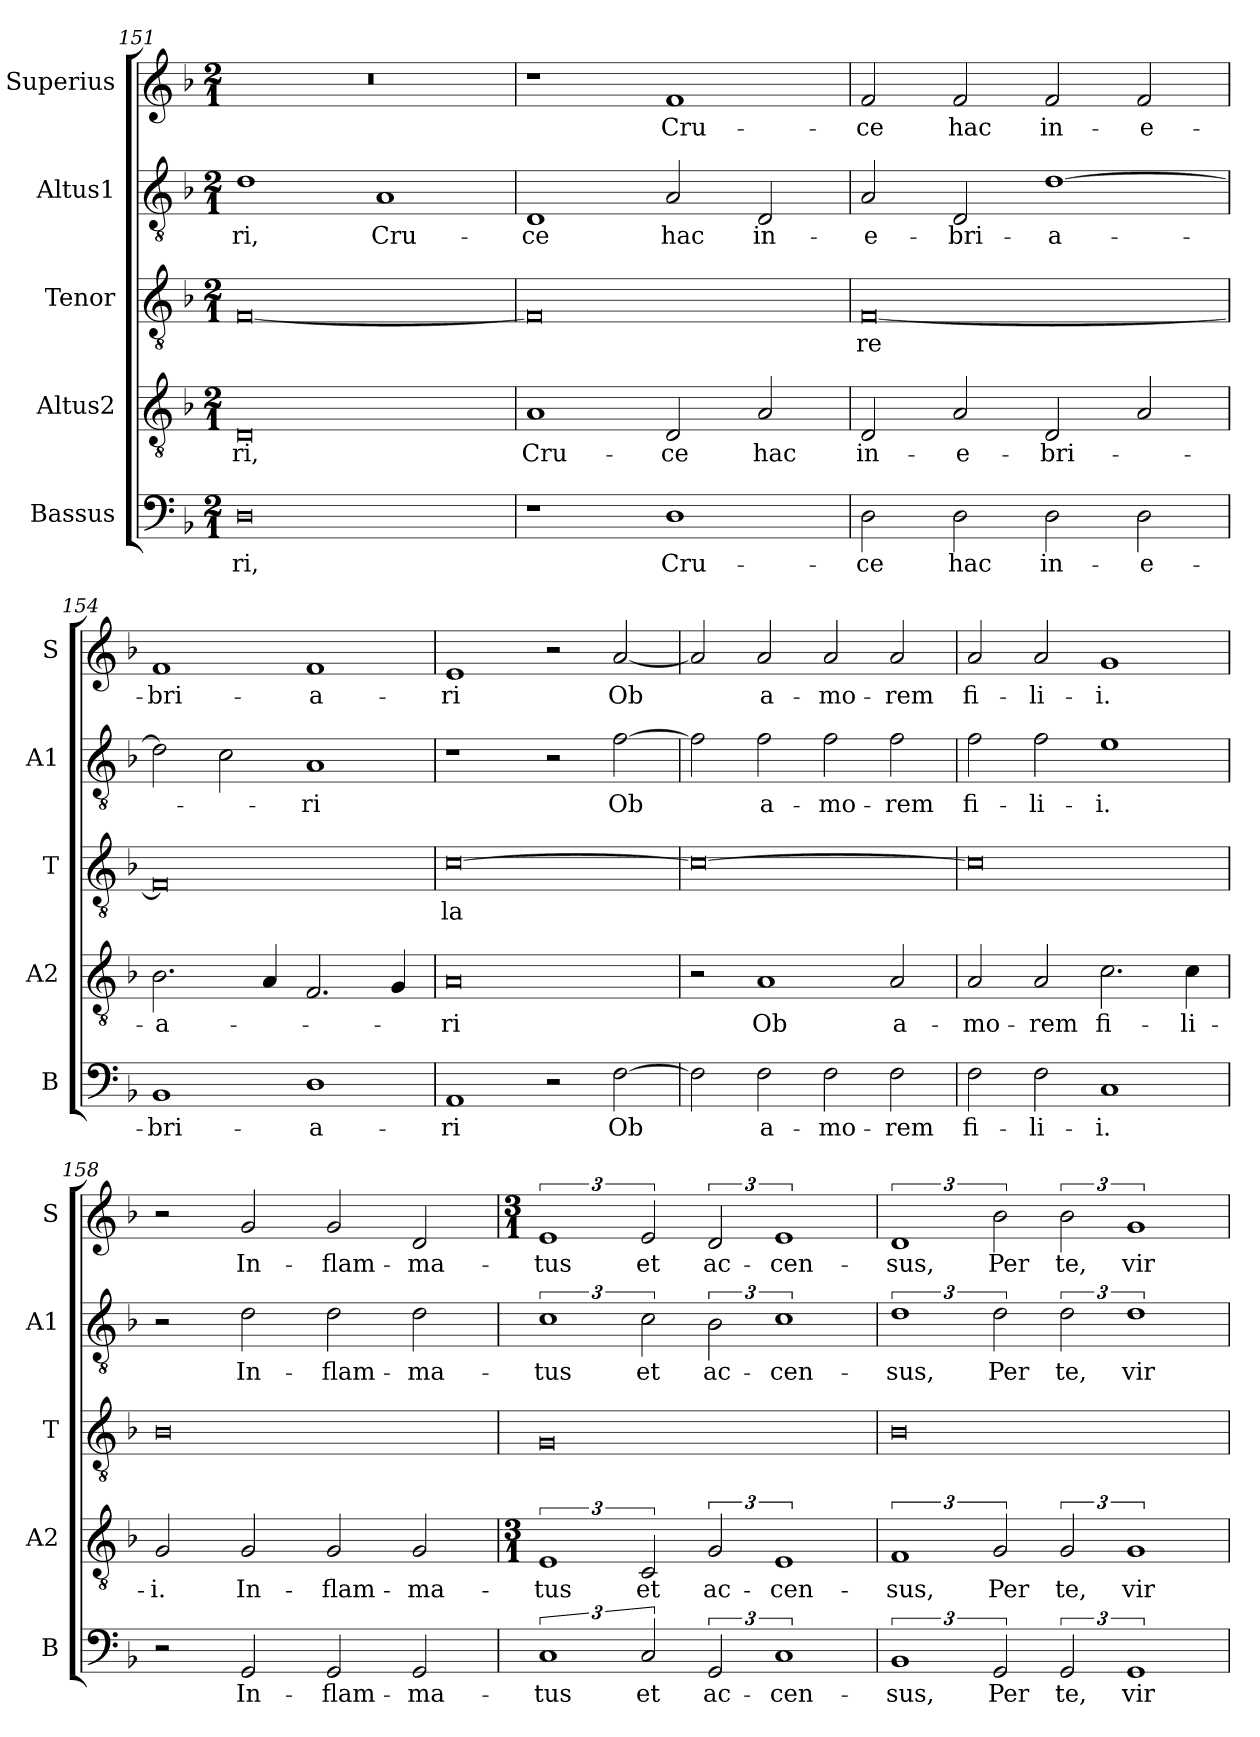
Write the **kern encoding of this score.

**kern	**text	**kern	**text	**kern	**text	**kern	**text	**kern	**text
*part5	*part5	*part4	*part4	*part3	*part3	*part2	*part2	*part1	*part1
*staff5	*staff5	*staff4	*staff4	*staff3	*staff3	*staff2	*staff2	*staff1	*staff1
*I"Bassus	*	*I"Altus2	*	*I"Tenor	*	*I"Altus1	*	*I"Superius	*
*I'B	*	*I'A2	*	*I'T	*	*I'A1	*	*I'S	*
*clefF4	*	*clefGv2	*	*clefGv2	*	*clefGv2	*	*clefG2	*
*k[b-]	*	*k[b-]	*	*k[b-]	*	*k[b-]	*	*k[b-]	*
*M2/1	*	*M2/1	*	*M2/1	*	*M2/1	*	*M2/1	*
=151	=151	=151	=151	=151	=151	=151	=151	=151	=151
0D	-ri,	0D	-ri,	[0F	.	1d	-ri,	0r	.
.	.	.	.	.	.	1A	Cru-	.	.
=152	=152	=152	=152	=152	=152	=152	=152	=152	=152
1r	.	1A	Cru-	0F]	.	1D	-ce	1r	.
1D	Cru-	2D/	-ce	.	.	2A/	hac	1f	Cru-
.	.	2A/	hac	.	.	2D/	in-	.	.
=153	=153	=153	=153	=153	=153	=153	=153	=153	=153
2D\	-ce	2D/	in-	[0F	-re	2A/	-e-	2f/	-ce
2D\	hac	2A/	-e-	.	.	2D/	-bri-	2f/	hac
2D\	in-	2D/	-bri-	.	.	[1d	-a-	2f/	in-
2D\	-e-	2A/	.	.	.	.	.	2f/	-e-
=154	=154	=154	=154	=154	=154	=154	=154	=154	=154
1BB-	-bri-	2.B-\	-a-	0F]	.	2d\]	.	1f	-bri-
.	.	.	.	.	.	2c\	.	.	.
.	.	4A/	.	.	.	.	.	.	.
1D	-a-	2.F/	.	.	.	1A	-ri	1f	-a-
.	.	4G/	.	.	.	.	.	.	.
=155	=155	=155	=155	=155	=155	=155	=155	=155	=155
1AA	-ri	0A	-ri	[0c	la	1r	.	1e	-ri
2r	.	.	.	.	.	2r	.	2r	.
[2F\	Ob	.	.	.	.	[2f\	Ob	[2a/	Ob
=156	=156	=156	=156	=156	=156	=156	=156	=156	=156
2F\]	.	2r	.	0c_	.	2f\]	.	2a/]	.
2F\	a-	1A	Ob	.	.	2f\	a-	2a/	a-
2F\	-mo-	.	.	.	.	2f\	-mo-	2a/	-mo-
2F\	-rem	2A/	a-	.	.	2f\	-rem	2a/	-rem
=157	=157	=157	=157	=157	=157	=157	=157	=157	=157
2F\	fi-	2A/	-mo-	0c]	.	2f\	fi-	2a/	fi-
2F\	-li-	2A/	-rem	.	.	2f\	-li-	2a/	-li-
1C	-i.	2.c\	fi-	.	.	1e	-i.	1g	-i.
.	.	4c\	-li-	.	.	.	.	.	.
=158	=158	=158	=158	=158	=158	=158	=158	=158	=158
2r	.	2G/	-i.	0B-	.	2r	.	2r	.
2GG/	In-	2G/	In-	.	.	2d\	In-	2g/	In-
2GG/	-flam-	2G/	-flam-	.	.	2d\	-flam-	2g/	-flam-
2GG/	-ma-	2G/	-ma-	.	.	2d\	-ma-	2d/	-ma-
=159	=159	=159	=159	=159	=159	=159	=159	=159	=159
*	*	*M3/1	*	*	*	*	*	*M3/1	*
3%2C	-tus	3%2E	-tus	0G	.	3%2c	-tus	3%2e	-tus
3C/	et	3C/	et	.	.	3c\	et	3e/	et
3GG/	ac-	3G/	ac-	.	.	3B-\	ac-	3d/	ac-
3%2C	-cen-	3%2E	-cen-	.	.	3%2c	-cen-	3%2e	-cen-
=160	=160	=160	=160	=160	=160	=160	=160	=160	=160
3%2BB-	-sus,	3%2F	-sus,	0B-	.	3%2d	-sus,	3%2d	-sus,
3GG/	Per	3G/	Per	.	.	3d\	Per	3b-\	Per
3GG/	te,	3G/	te,	.	.	3d\	te,	3b-\	te,
3%2GG	vir-	3%2G	vir-	.	.	3%2d	vir-	3%2g	vir-
=	=	=	=	=	=	=	=	=	=
*-	*-	*-	*-	*-	*-	*-	*-	*-	*-
